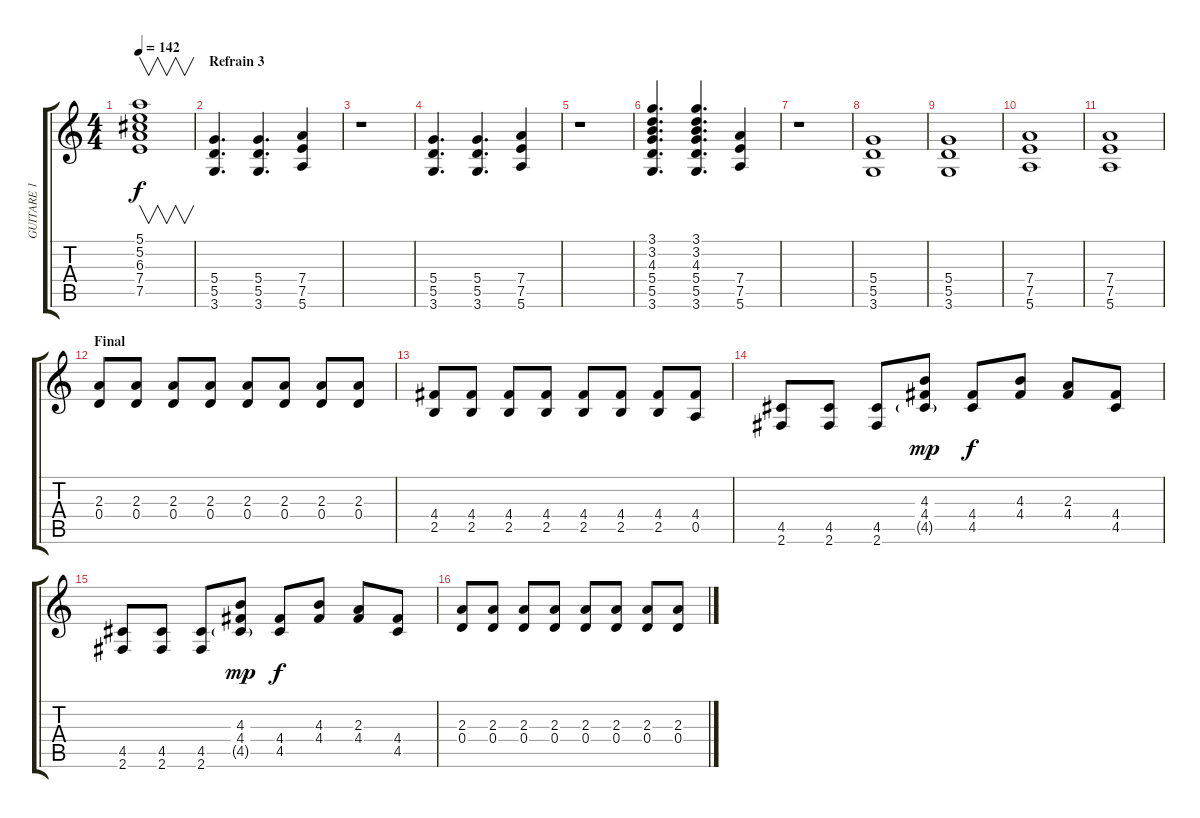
\track ("GUITARE 1" "GUITARE 1") {instrument electricguitarclean}
\staff {score tabs}
\tuning (E4 B3 G3 D3 A2 E2) {hide}
\ts (4 4)
\tempo 142
\clef g2
\ks c
(5.1 5.2 6.3 7.4 7.5).1{v dy f} |
\section ("" "Refrain 3")
(5.4 5.5 3.6).4{d} (5.4 5.5 3.6).4{d} (7.4 7.5 5.6).4 |
r.1 |
(5.4 5.5 3.6).4{d} (5.4 5.5 3.6).4{d} (7.4 7.5 5.6).4 |
r.1 |
(3.1 3.2 4.3 5.4 5.5 3.6).4{d} (3.1 3.2 4.3 5.4 5.5 3.6).4{d} (7.4 7.5 5.6).4 |
r.1 |
(5.4 5.5 3.6).1 |
(5.4 5.5 3.6).1 |
(7.4 7.5 5.6).1 |
(7.4 7.5 5.6).1 |
\section ("" "Final")
(2.3 0.4).8 (2.3 0.4).8 (2.3 0.4).8 (2.3 0.4).8 (2.3 0.4).8 (2.3 0.4).8 (2.3 0.4).8 (2.3 0.4).8 |
(4.4 2.5).8 (4.4 2.5).8 (4.4 2.5).8 (4.4 2.5).8 (4.4 2.5).8 (4.4 2.5).8 (4.4 2.5).8 (4.4 0.5).8 |
(4.5 2.6).8 (4.5 2.6).8 (4.5 2.6).8 (4.3 4.4 4.5{g}).8{dy mp} (4.4 4.5).8{dy f} (4.3 4.4).8 (2.3 4.4).8 (4.4 4.5).8 |
(4.5 2.6).8 (4.5 2.6).8 (4.5 2.6).8 (4.3 4.4 4.5{g}).8{dy mp} (4.4 4.5).8{dy f} (4.3 4.4).8 (2.3 4.4).8 (4.4 4.5).8 |
(2.3 0.4).8 (2.3 0.4).8 (2.3 0.4).8 (2.3 0.4).8 (2.3 0.4).8 (2.3 0.4).8 (2.3 0.4).8 (2.3 0.4).8
